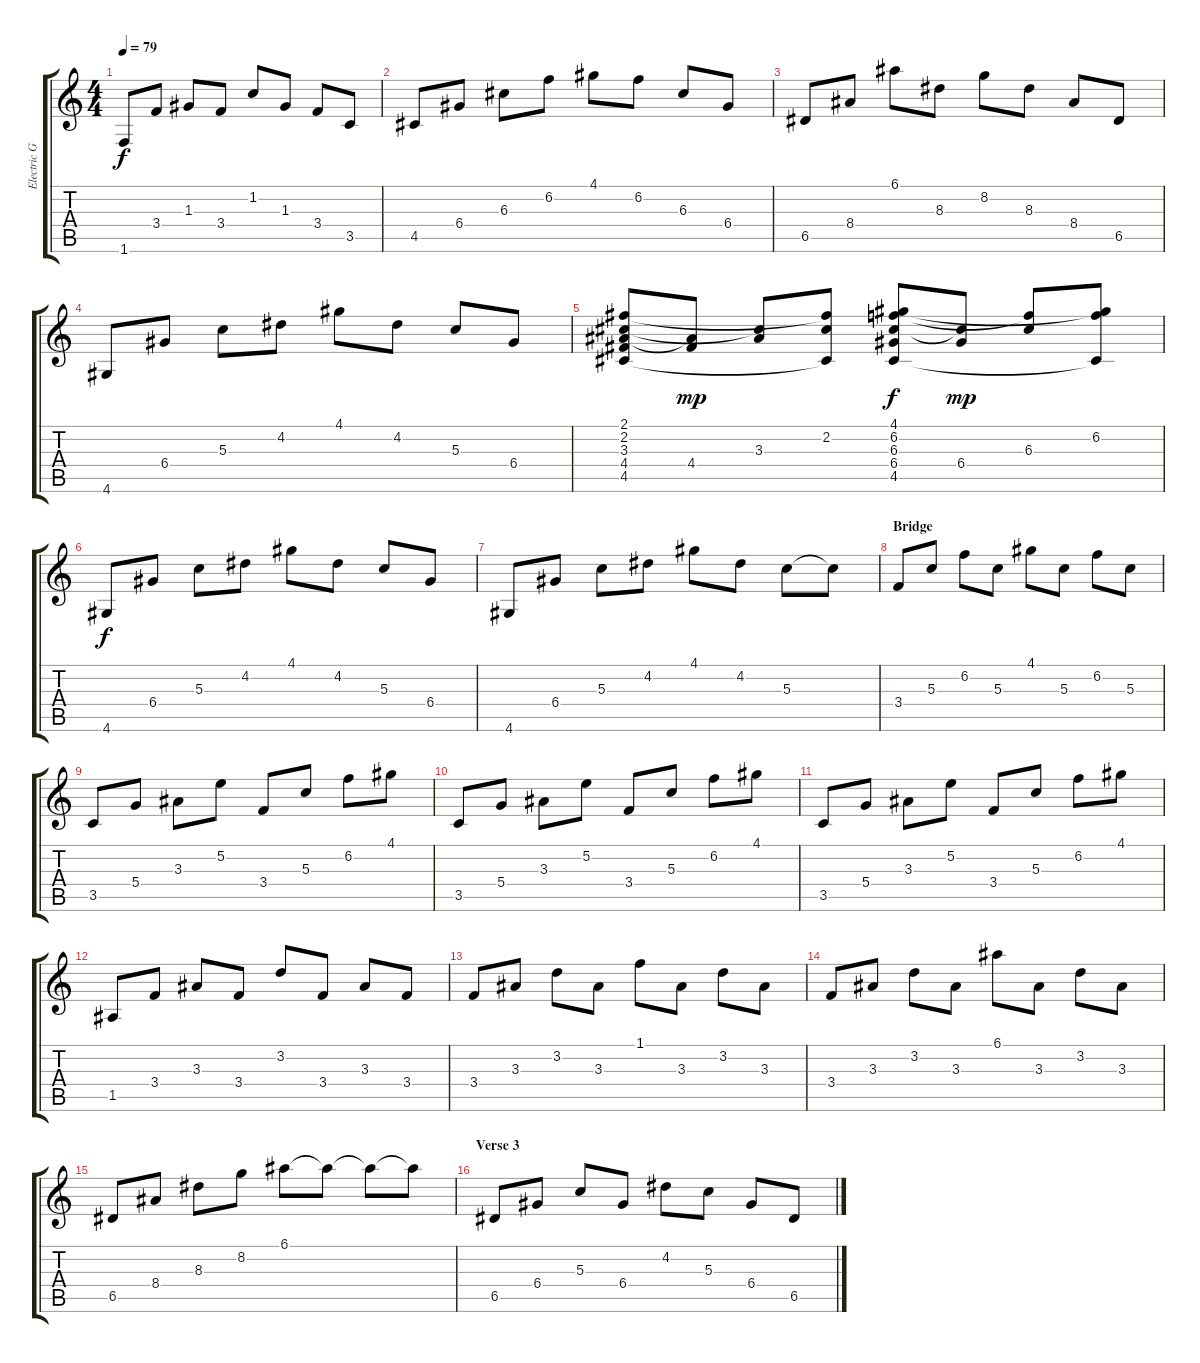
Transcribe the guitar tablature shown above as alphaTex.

\track ("Electric Guitar" "Electric G") {instrument electricguitarclean}
\staff {score tabs}
\tuning (E4 B3 G3 D3 A2 E2) {hide}
\ts (4 4)
\tempo 79
\clef g2
\ks c
1.6.8{dy f} 3.4.8 1.3.8 3.4.8 1.2.8 1.3.8 3.4.8 3.5.8 |
4.5.8 6.4.8 6.3.8 6.2.8 4.1.8 6.2.8 6.3.8 6.4.8 |
6.5.8 8.4.8 6.1.8 8.3.8 8.2.8 8.3.8 8.4.8 6.5.8 |
4.6.8 6.4.8 5.3.8 4.2.8 4.1.8 4.2.8 5.3.8 6.4.8 |
(2.1 2.2 3.3 4.4 4.5).8 (3.3{t} 4.4).8{dy mp} (2.2{t} 3.3).8 (2.1{t} 2.2 4.5{t}).8 (4.1 6.2 6.3 6.4 4.5).8{dy f} (6.3{t} 6.4).8{dy mp} (6.2{t} 6.3).8 (4.1{t} 6.2 4.5{t}).8 |
4.6.8{dy f} 6.4.8 5.3.8 4.2.8 4.1.8 4.2.8 5.3.8 6.4.8 |
4.6.8 6.4.8 5.3.8 4.2.8 4.1.8 4.2.8 5.3.8 5.3{t}.8 |
\section ("" "Bridge")
3.4.8 5.3.8 6.2.8 5.3.8 4.1.8 5.3.8 6.2.8 5.3.8 |
3.5.8 5.4.8 3.3.8 5.2.8 3.4.8 5.3.8 6.2.8 4.1.8 |
3.5.8 5.4.8 3.3.8 5.2.8 3.4.8 5.3.8 6.2.8 4.1.8 |
3.5.8 5.4.8 3.3.8 5.2.8 3.4.8 5.3.8 6.2.8 4.1.8 |
1.5.8 3.4.8 3.3.8 3.4.8 3.2.8 3.4.8 3.3.8 3.4.8 |
3.4.8 3.3.8 3.2.8 3.3.8 1.1.8 3.3.8 3.2.8 3.3.8 |
3.4.8 3.3.8 3.2.8 3.3.8 6.1.8 3.3.8 3.2.8 3.3.8 |
6.5.8 8.4.8 8.3.8 8.2.8 6.1.8 6.1{t}.8 6.1{t}.8 6.1{t}.8 |
\section ("" "Verse 3")
6.5.8 6.4.8 5.3.8 6.4.8 4.2.8 5.3.8 6.4.8 6.5.8
